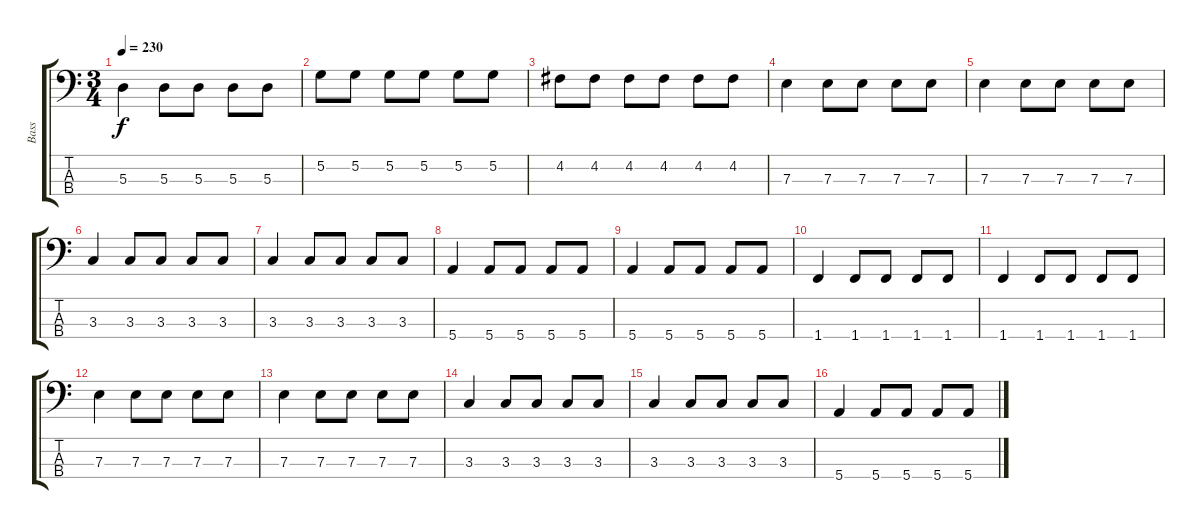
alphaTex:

\track ("Bass" "Bass") {instrument electricbassfinger}
\staff {score tabs}
\tuning (G2 D2 A1 E1) {hide}
\ts (3 4)
\tempo 230
\clef f4
\ks c
5.3.4{dy f} 5.3.8 5.3.8 5.3.8 5.3.8 |
5.2.8 5.2.8 5.2.8 5.2.8 5.2.8 5.2.8 |
4.2.8 4.2.8 4.2.8 4.2.8 4.2.8 4.2.8 |
7.3.4 7.3.8 7.3.8 7.3.8 7.3.8 |
7.3.4 7.3.8 7.3.8 7.3.8 7.3.8 |
3.3.4 3.3.8 3.3.8 3.3.8 3.3.8 |
3.3.4 3.3.8 3.3.8 3.3.8 3.3.8 |
5.4.4 5.4.8 5.4.8 5.4.8 5.4.8 |
5.4.4 5.4.8 5.4.8 5.4.8 5.4.8 |
1.4.4 1.4.8 1.4.8 1.4.8 1.4.8 |
1.4.4 1.4.8 1.4.8 1.4.8 1.4.8 |
7.3.4 7.3.8 7.3.8 7.3.8 7.3.8 |
7.3.4 7.3.8 7.3.8 7.3.8 7.3.8 |
3.3.4 3.3.8 3.3.8 3.3.8 3.3.8 |
3.3.4 3.3.8 3.3.8 3.3.8 3.3.8 |
5.4.4 5.4.8 5.4.8 5.4.8 5.4.8
